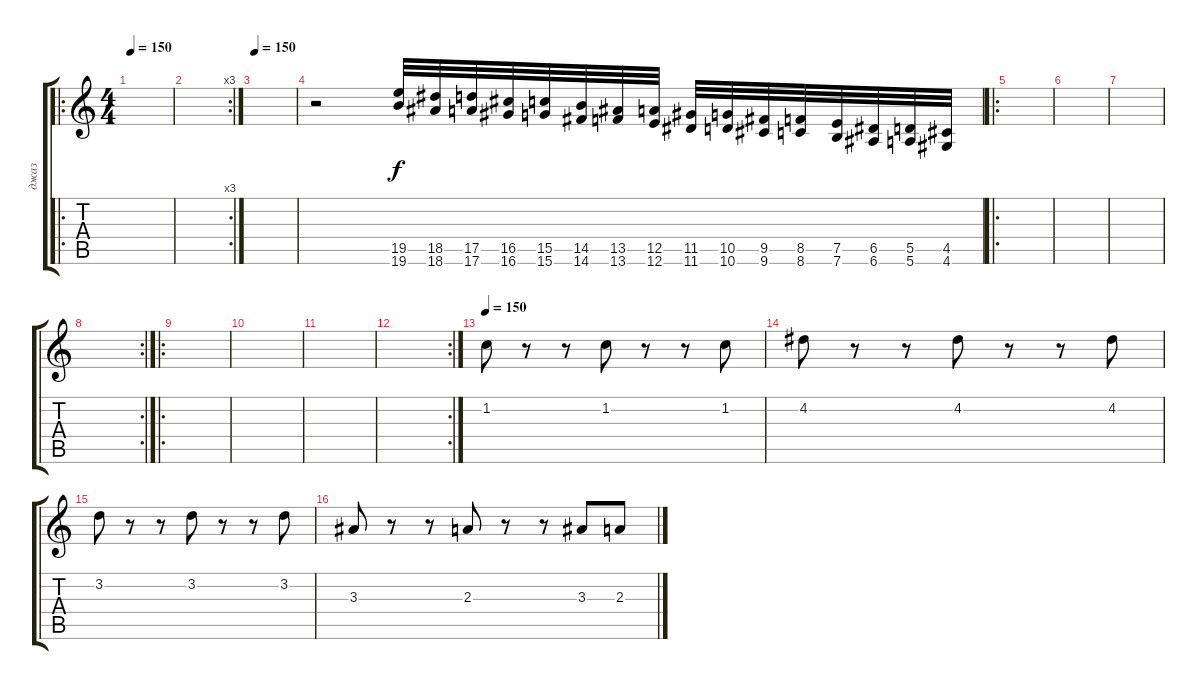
\track ("джаз" "джаз") {instrument electricguitarjazz}
\staff {score tabs}
\tuning (E4 B3 G3 D3 A2 E2) {hide}
\ro
\ts (4 4)
\tempo 150
\clef g2
\ks c
|
\rc 3
|
\tempo 150
|
r.2 (19.5 19.6).32{instrument distortionguitar} (18.5 18.6).32 (17.5 17.6).32 (16.5 16.6).32 (15.5 15.6).32 (14.5 14.6).32 (13.5 13.6).32 (12.5 12.6).32 (11.5 11.6).32 (10.5 10.6).32 (9.5 9.6).32 (8.5 8.6).32 (7.5 7.6).32 (6.5 6.6).32 (5.5 5.6).32 (4.5 4.6).32 |
\ro
|
|
|
\rc 2
|
\ro
|
|
|
\rc 2
|
\tempo 150
1.2.8{instrument electricguitarjazz} r.8 r.8 1.2.8 r.8 r.8 1.2.8 |
4.2.8 r.8 r.8 4.2.8 r.8 r.8 4.2.8 |
3.2.8 r.8 r.8 3.2.8 r.8 r.8 3.2.8 |
3.3.8 r.8 r.8 2.3.8 r.8 r.8 3.3.8 2.3.8
